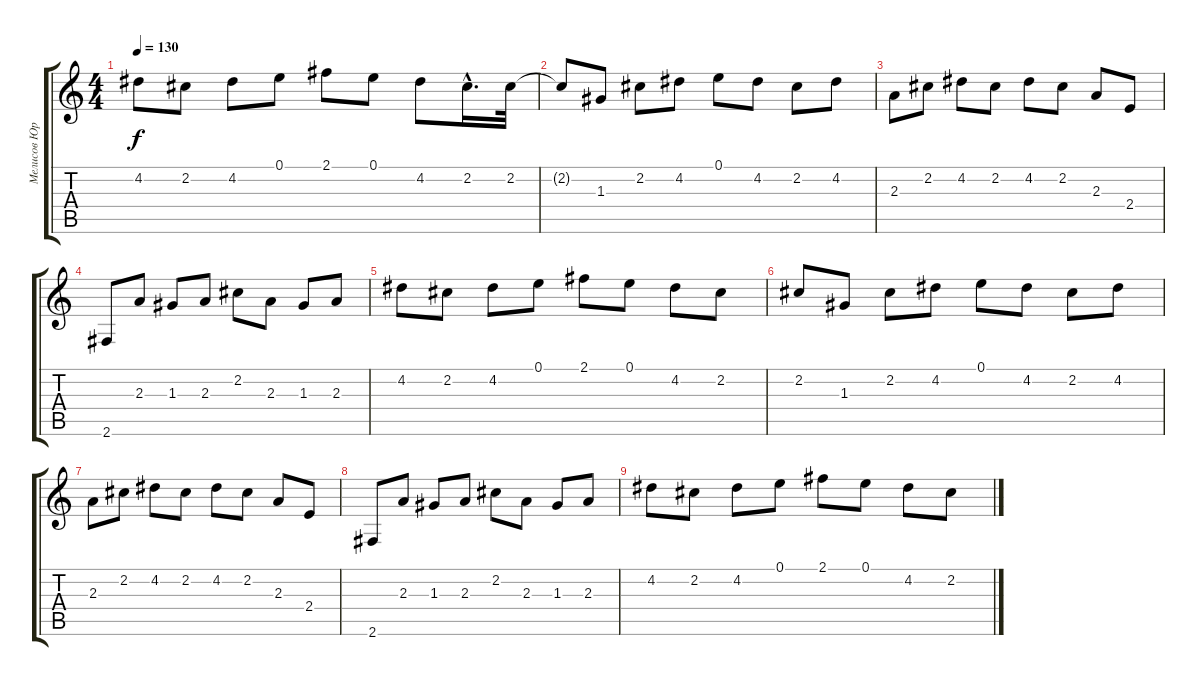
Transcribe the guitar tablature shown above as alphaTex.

\track ("Мелисов Юрий" "Мелисов Юр") {instrument overdrivenguitar}
\staff {score tabs}
\tuning (E4 B3 G3 D3 A2 E2) {hide}
\ts (4 4)
\tempo 130
\clef g2
\ks c
4.2.8{dy f} 2.2.8 4.2.8 0.1.8 2.1.8 0.1.8 4.2.8 2.2{hac}.16{d} 2.2.32 |
2.2{t}.8 1.3.8{volume 11} 2.2.8 4.2.8 0.1.8 4.2.8 2.2.8 4.2.8 |
2.3.8 2.2.8 4.2.8 2.2.8 4.2.8 2.2.8 2.3.8 2.4.8 |
2.6.8 2.3.8 1.3.8 2.3.8 2.2.8 2.3.8 1.3.8 2.3.8 |
4.2.8{volume 11} 2.2.8{volume 10} 4.2.8{volume 10} 0.1.8{volume 10} 2.1.8{volume 10} 0.1.8{volume 9} 4.2.8{volume 9} 2.2.8{volume 8} |
2.2.8{volume 8} 1.3.8{volume 8} 2.2.8{volume 8} 4.2.8{volume 7} 0.1.8{volume 7} 4.2.8{volume 6} 2.2.8{volume 6} 4.2.8{volume 6} |
2.3.8{volume 5} 2.2.8{volume 5} 4.2.8{volume 5} 2.2.8{volume 4} 4.2.8{volume 4} 2.2.8{volume 4} 2.3.8{volume 3} 2.4.8{volume 3} |
2.6.8{volume 3} 2.3.8{volume 2} 1.3.8{volume 2} 2.3.8{volume 2} 2.2.8{volume 1} 2.3.8{volume 1} 1.3.8{volume 1} 2.3.8{volume 0} |
4.2.8{volume 0} 2.2.8 4.2.8 0.1.8 2.1.8 0.1.8 4.2.8 2.2.8
